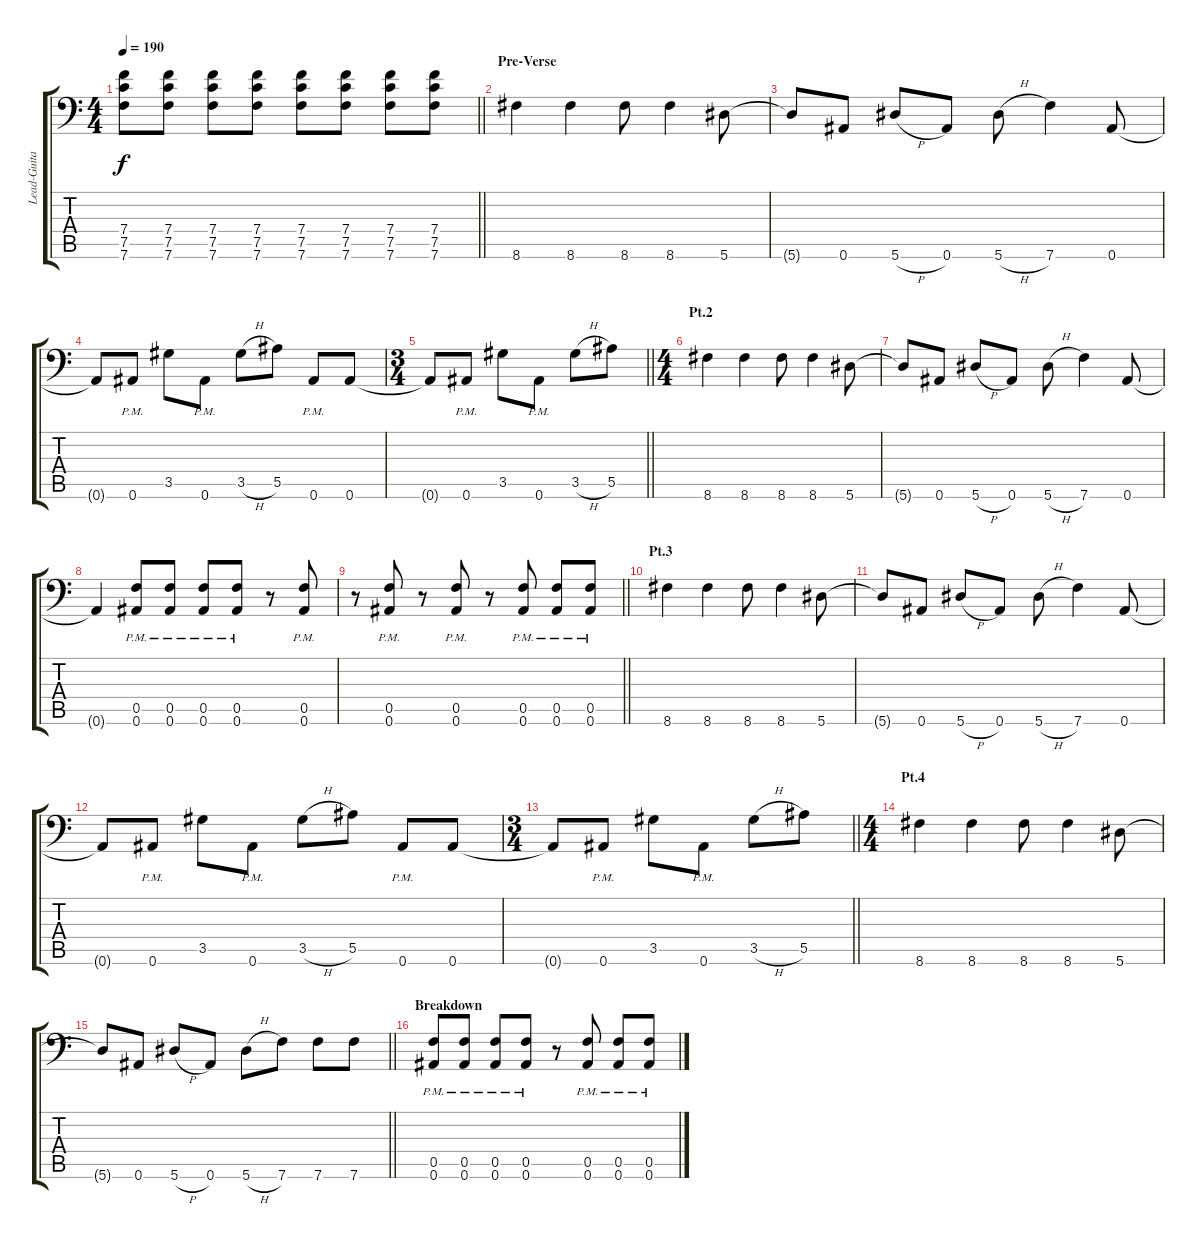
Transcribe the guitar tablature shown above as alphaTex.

\track ("Lead-Guitar" "Lead-Guita") {instrument overdrivenguitar}
\staff {score tabs}
\tuning (C4 G3 Eb3 Bb2 F2 Bb1) {hide}
\ts (4 4)
\tempo 190
\clef f4
\barLineRight lightlight
\ks c
(7.4 7.5 7.6).8{dy f} (7.4 7.5 7.6).8 (7.4 7.5 7.6).8 (7.4 7.5 7.6).8 (7.4 7.5 7.6).8 (7.4 7.5 7.6).8 (7.4 7.5 7.6).8 (7.4 7.5 7.6).8 |
\section ("" "Pre-Verse")
8.6.4 8.6.4 8.6.8 8.6.4 5.6.8 |
5.6{t}.8 0.6.8 5.6{h}.8 0.6.8 5.6{h}.8 7.6.4 0.6.8 |
0.6{t}.8 0.6{pm}.8 3.5.8 0.6{pm}.8 3.5{h}.8 5.5.8 0.6{pm}.8 0.6.8 |
\ts (3 4)
\barLineRight lightlight
0.6{t}.8 0.6{pm}.8 3.5.8 0.6{pm}.8 3.5{h}.8 5.5.8 |
\ts (4 4)
\section ("" "Pt.2")
8.6.4 8.6.4 8.6.8 8.6.4 5.6.8 |
5.6{t}.8 0.6.8 5.6{h}.8 0.6.8 5.6{h}.8 7.6.4 0.6.8 |
0.6{t}.4 (0.5{pm} 0.6{pm}).8 (0.5{pm} 0.6{pm}).8 (0.5{pm} 0.6{pm}).8 (0.5{pm} 0.6{pm}).8 r.8 (0.5{pm} 0.6{pm}).8 |
\barLineRight lightlight
r.8 (0.5{pm} 0.6{pm}).8 r.8 (0.5{pm} 0.6{pm}).8 r.8 (0.5{pm} 0.6{pm}).8 (0.5{pm} 0.6{pm}).8 (0.5{pm} 0.6{pm}).8 |
\section ("" "Pt.3")
8.6.4 8.6.4 8.6.8 8.6.4 5.6.8 |
5.6{t}.8 0.6.8 5.6{h}.8 0.6.8 5.6{h}.8 7.6.4 0.6.8 |
0.6{t}.8 0.6{pm}.8 3.5.8 0.6{pm}.8 3.5{h}.8 5.5.8 0.6{pm}.8 0.6.8 |
\ts (3 4)
\barLineRight lightlight
0.6{t}.8 0.6{pm}.8 3.5.8 0.6{pm}.8 3.5{h}.8 5.5.8 |
\ts (4 4)
\section ("" "Pt.4")
8.6.4 8.6.4 8.6.8 8.6.4 5.6.8 |
\barLineRight lightlight
5.6{t}.8 0.6.8 5.6{h}.8 0.6.8 5.6{h}.8 7.6.8 7.6.8 7.6.8 |
\section ("" "Breakdown")
(0.5{pm} 0.6{pm}).8 (0.5{pm} 0.6{pm}).8 (0.5{pm} 0.6{pm}).8 (0.5{pm} 0.6{pm}).8 r.8 (0.5{pm} 0.6{pm}).8 (0.5{pm} 0.6{pm}).8 (0.5{pm} 0.6{pm}).8
